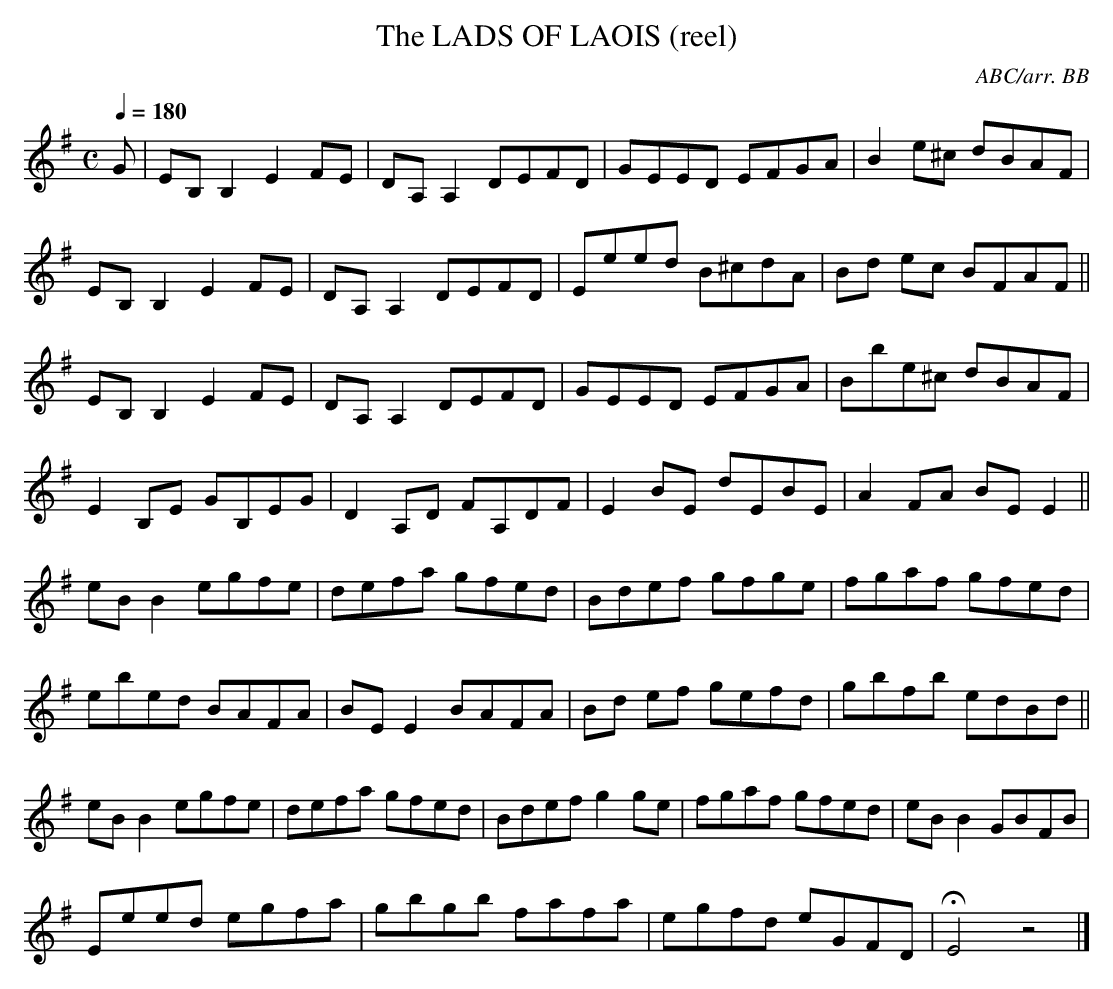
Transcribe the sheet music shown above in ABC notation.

X:1
T:LADS OF LAOIS (reel), The
C:ABC/arr. BB
Q:1/4=180
L:1/8
M:C
K:Em
G|EB, B,2 E2FE|DA, A,2 DEFD|GEED EFGA|B2e^c dBAF|
EB, B,2 E2FE|DA, A,2 DEFD|Eeed B^cdA|Bd ec BFAF||
EB, B,2 E2FE|DA, A,2 DEFD|GEED EFGA|Bbe^c dBAF|
E2 B,E GB,EG|D2A,D FA,DF|E2BE dEBE|A2 FA BEE2||
eB B2 egfe|defa gfed|Bdef gfge|fgaf gfed|
ebed BAFA|BE E2 BAFA|Bd ef gefd|gbfb edBd||
eB B2 egfe|defa gfed|Bdef g2ge|fgaf gfed|eBB2 GBFB|
Eeed egfa|gbgb fafa|egfd eGFD|HE4z4|]
